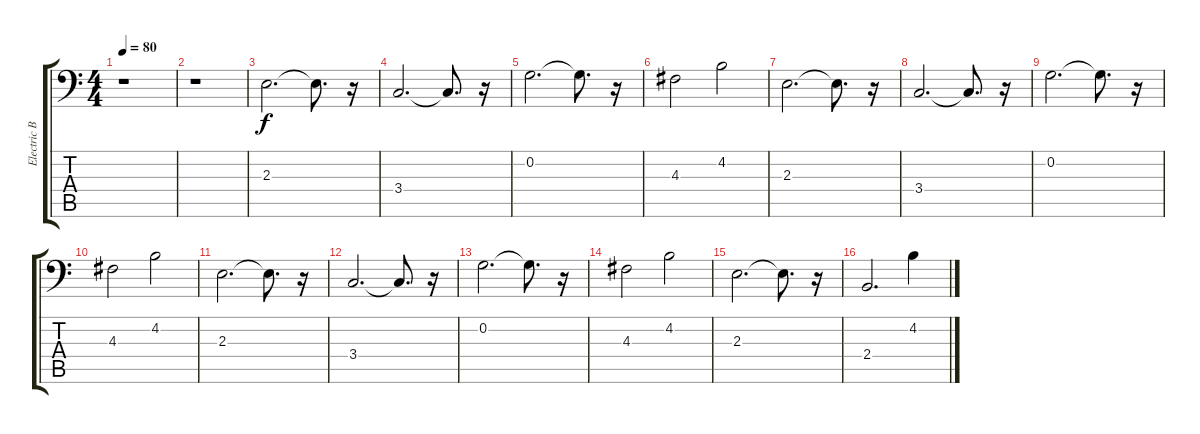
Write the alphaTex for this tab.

\track ("Electric Bass" "Electric B") {instrument electricbassfinger}
\staff {score tabs}
\tuning (C3 G2 D2 A1 E1 B0) {hide}
\ts (4 4)
\tempo 80
\clef f4
\ks c
r.1{dy f instrument electricbassfinger} |
r.1 |
2.3.2{d} 2.3{t}.8{d} r.16 |
3.4.2{d} 3.4{t}.8{d} r.16 |
0.2.2{d} 0.2{t}.8{d} r.16 |
4.3.2 4.2.2 |
2.3.2{d} 2.3{t}.8{d} r.16 |
3.4.2{d} 3.4{t}.8{d} r.16 |
0.2.2{d} 0.2{t}.8{d} r.16 |
4.3.2 4.2.2 |
2.3.2{d} 2.3{t}.8{d} r.16 |
3.4.2{d} 3.4{t}.8{d} r.16 |
0.2.2{d} 0.2{t}.8{d} r.16 |
4.3.2 4.2.2 |
2.3.2{d} 2.3{t}.8{d} r.16 |
2.4.2{d} 4.2.4
